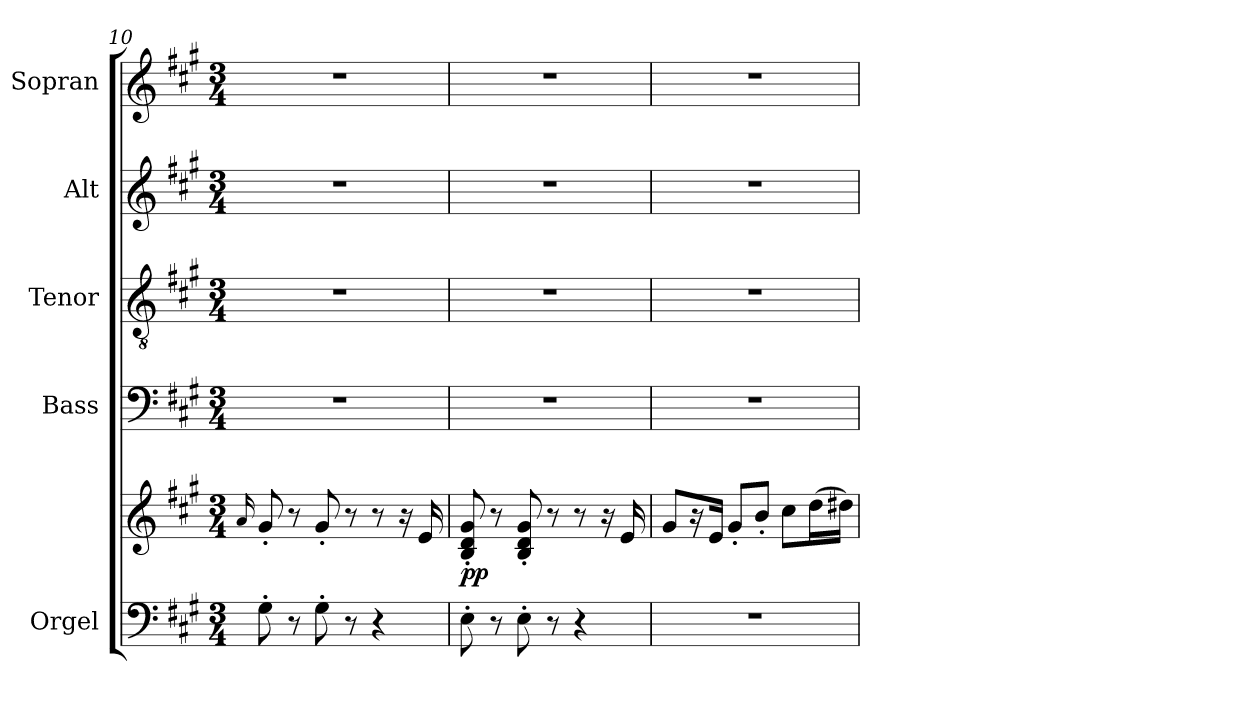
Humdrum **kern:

**kern	**kern	**dynam	**kern	**kern	**kern	**kern
*part5	*part5	*part5	*part4	*part3	*part2	*part1
*staff6	*staff5	*staff5/6	*staff4	*staff3	*staff2	*staff1
*I"Orgel	*	*	*I"Bass	*I"Tenor	*I"Alt	*I"Sopran
*I'Org.	*	*	*I'B.	*I'T.	*I'A.	*I'S.
*clefF4	*clefG2	*	*clefF4	*clefGv2	*clefG2	*clefG2
*k[f#c#g#]	*k[f#c#g#]	*	*k[f#c#g#]	*k[f#c#g#]	*k[f#c#g#]	*k[f#c#g#]
*A:	*A:	*	*A:	*A:	*A:	*A:
*M3/4	*M3/4	*	*M3/4	*M3/4	*M3/4	*M3/4
=10	=10	=10	=10	=10	=10	=10
.	16qqa/	.	.	.	.	.
8G#'>\	8g#'</	.	2.r	2.r	2.r	2.r
8r	8r	.	.	.	.	.
8G#'>\	8g#'</	.	.	.	.	.
8r	8r	.	.	.	.	.
4r	8r	.	.	.	.	.
.	16r	.	.	.	.	.
.	16e/	.	.	.	.	.
=11	=11	=11	=11	=11	=11	=11
!	!	!LO:DY:b	!	!	!	!
8E'>\	8B/'< 8d/'< 8g#/'<	pp	2.r	2.r	2.r	2.r
8r	8r	.	.	.	.	.
8E'>\	8B/'< 8d/'< 8g#/'<	.	.	.	.	.
8r	8r	.	.	.	.	.
4r	8r	.	.	.	.	.
.	16r	.	.	.	.	.
.	16e/	.	.	.	.	.
=12	=12	=12	=12	=12	=12	=12
2.r	8g#/L	.	2.r	2.r	2.r	2.r
.	16r	.	.	.	.	.
.	16e/Jk	.	.	.	.	.
.	8g#'</L	.	.	.	.	.
.	8b'</J	.	.	.	.	.
.	8cc#\L	.	.	.	.	.
.	(>16dd\L	.	.	.	.	.
.	16dd#X\JJ)	.	.	.	.	.
=	=	=	=	=	=	=
*-	*-	*-	*-	*-	*-	*-
